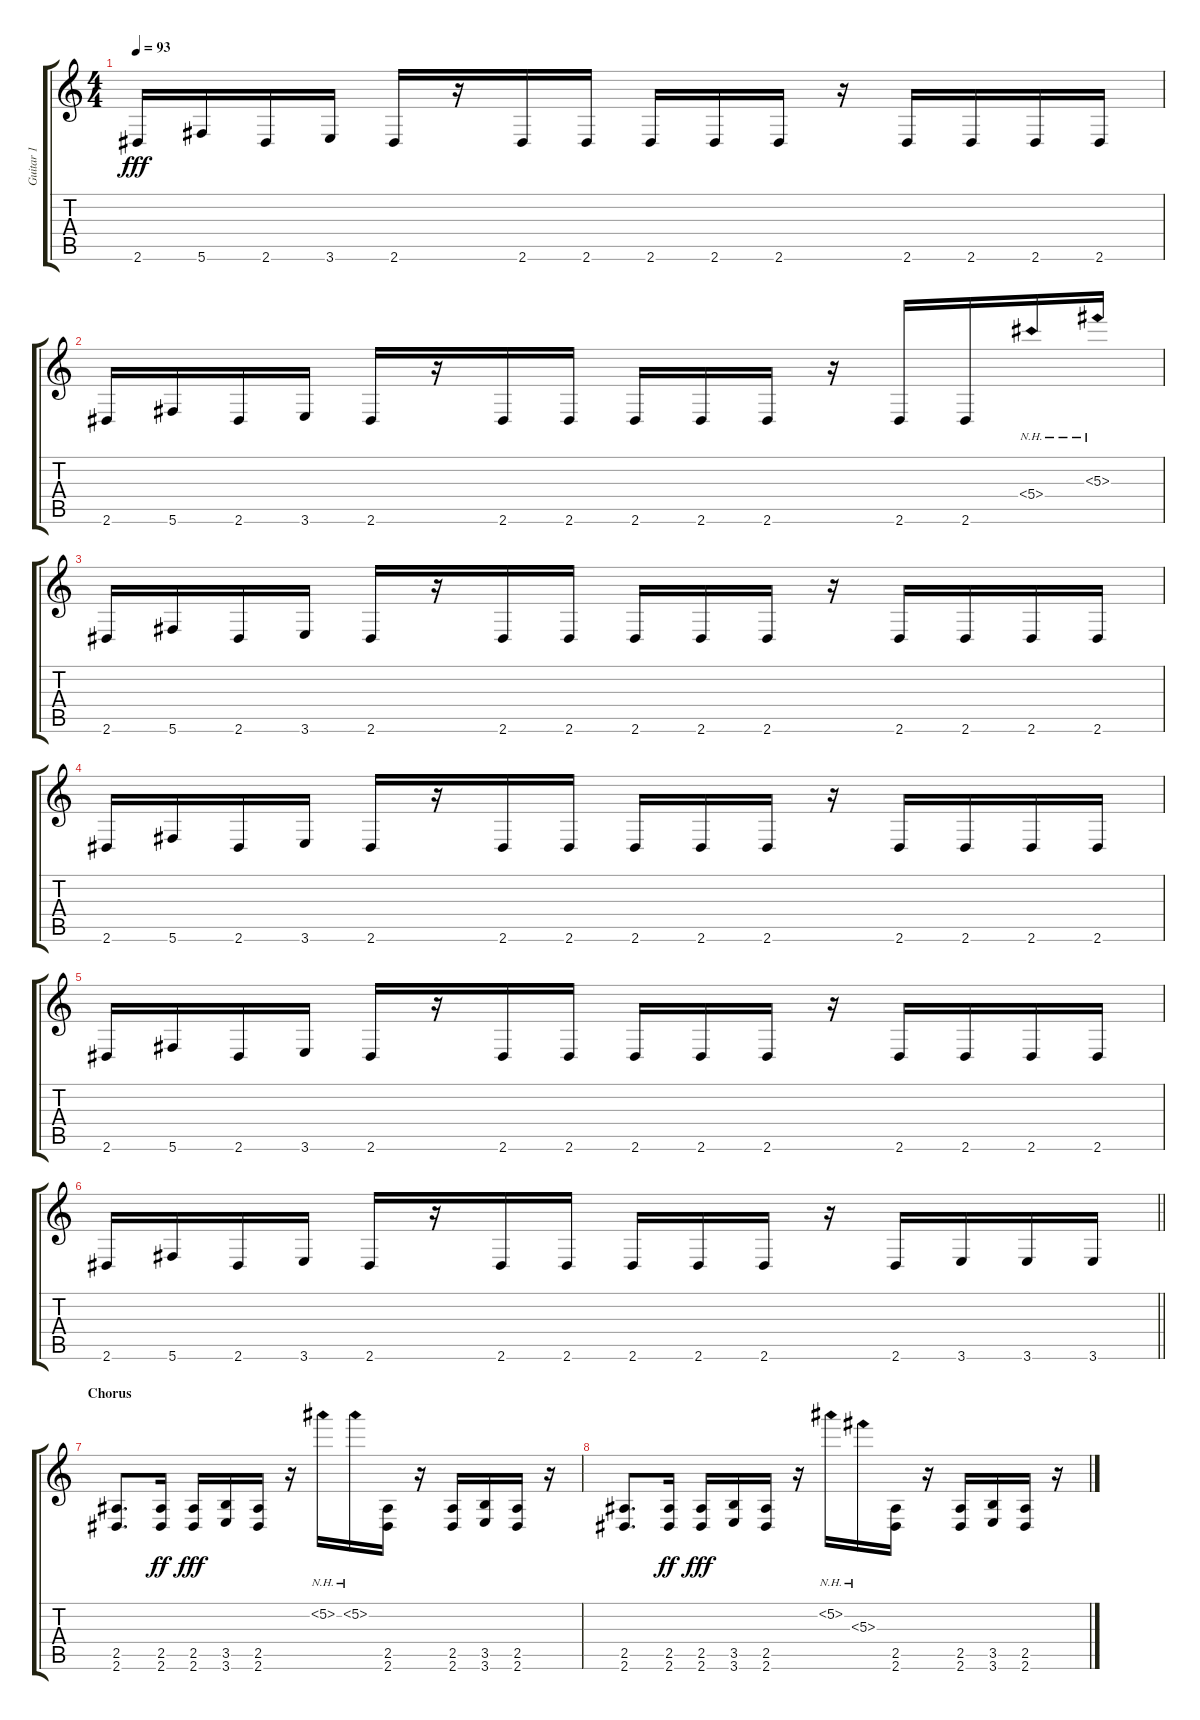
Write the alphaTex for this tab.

\track ("Guitar 1" "Guitar 1") {instrument distortionguitar}
\staff {score tabs}
\tuning (Eb4 Bb3 Gb3 Db3 Ab2 Db2) {hide}
\ts (4 4)
\tempo 93
\clef g2
\ks c
2.6.16{dy fff} 5.6.16 2.6.16 3.6.16 2.6.16 r.16 2.6.16 2.6.16 2.6.16 2.6.16 2.6.16 r.16 2.6.16 2.6.16 2.6.16 2.6.16 |
2.6.16 5.6.16 2.6.16 3.6.16 2.6.16 r.16 2.6.16 2.6.16 2.6.16 2.6.16 2.6.16 r.16 2.6.16 2.6.16 5.4{nh}.16 5.3{nh}.16 |
2.6.16 5.6.16 2.6.16 3.6.16 2.6.16 r.16 2.6.16 2.6.16 2.6.16 2.6.16 2.6.16 r.16 2.6.16 2.6.16 2.6.16 2.6.16 |
2.6.16 5.6.16 2.6.16 3.6.16 2.6.16 r.16 2.6.16 2.6.16 2.6.16 2.6.16 2.6.16 r.16 2.6.16 2.6.16 2.6.16 2.6.16 |
2.6.16 5.6.16 2.6.16 3.6.16 2.6.16 r.16 2.6.16 2.6.16 2.6.16 2.6.16 2.6.16 r.16 2.6.16 2.6.16 2.6.16 2.6.16 |
\barLineRight lightlight
2.6.16 5.6.16 2.6.16 3.6.16 2.6.16 r.16 2.6.16 2.6.16 2.6.16 2.6.16 2.6.16 r.16 2.6.16 3.6.16 3.6.16 3.6.16 |
\section ("" "Chorus")
(2.5 2.6).8{d} (2.5 2.6).16{dy ff} (2.5 2.6).16{dy fff} (3.5 3.6).16 (2.5 2.6).16 r.16 5.2{nh}.16 5.2{nh}.16 (2.5 2.6).16 r.16 (2.5 2.6).16 (3.5 3.6).16 (2.5 2.6).16 r.16 |
(2.5 2.6).8{d} (2.5 2.6).16{dy ff} (2.5 2.6).16{dy fff} (3.5 3.6).16 (2.5 2.6).16 r.16 5.2{nh}.16 5.3{nh}.16 (2.5 2.6).16 r.16 (2.5 2.6).16 (3.5 3.6).16 (2.5 2.6).16 r.16
